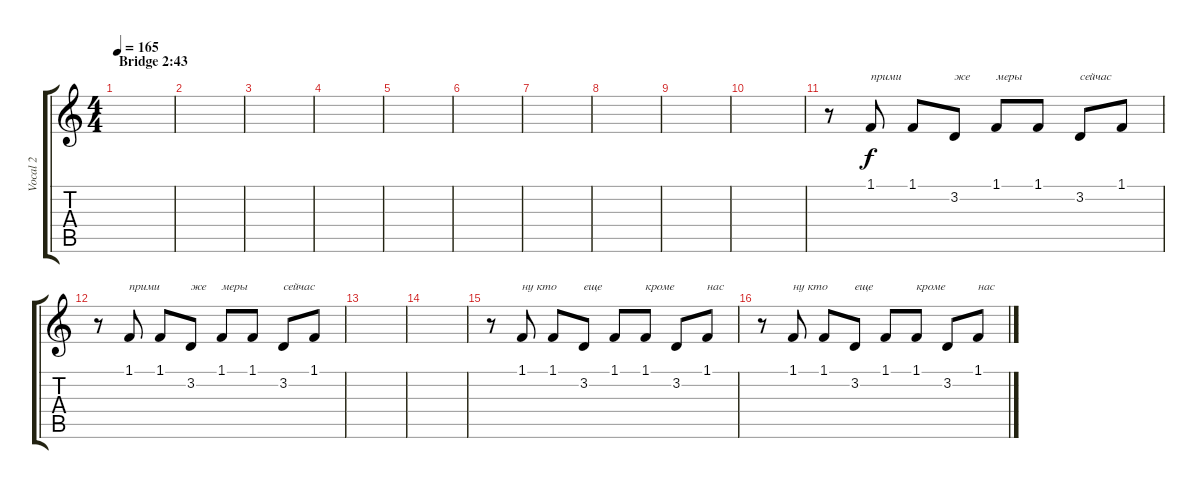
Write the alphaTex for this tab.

\track ("Vocal 2" "Vocal 2") {instrument altosax}
\staff {score tabs}
\tuning (E4 B3 G3 D3 A2 E2) {hide}
\ts (4 4)
\section ("" "Bridge 2:43")
\tempo 165
\clef g2
\ks c
|
|
|
|
|
|
|
|
|
|
r.8 1.1.8{txt "прими"} 1.1.8 3.2.8{txt "же"} 1.1.8{txt "меры"} 1.1.8 3.2.8{txt "сейчас"} 1.1.8 |
r.8 1.1.8{txt "прими"} 1.1.8 3.2.8{txt "же"} 1.1.8{txt "меры"} 1.1.8 3.2.8{txt "сейчас"} 1.1.8 |
|
|
r.8 1.1.8{txt "ну кто"} 1.1.8 3.2.8{txt "еще"} 1.1.8 1.1.8{txt "кроме"} 3.2.8 1.1.8{txt "нас"} |
r.8 1.1.8{txt "ну кто"} 1.1.8 3.2.8{txt "еще"} 1.1.8 1.1.8{txt "кроме"} 3.2.8 1.1.8{txt "нас"}
